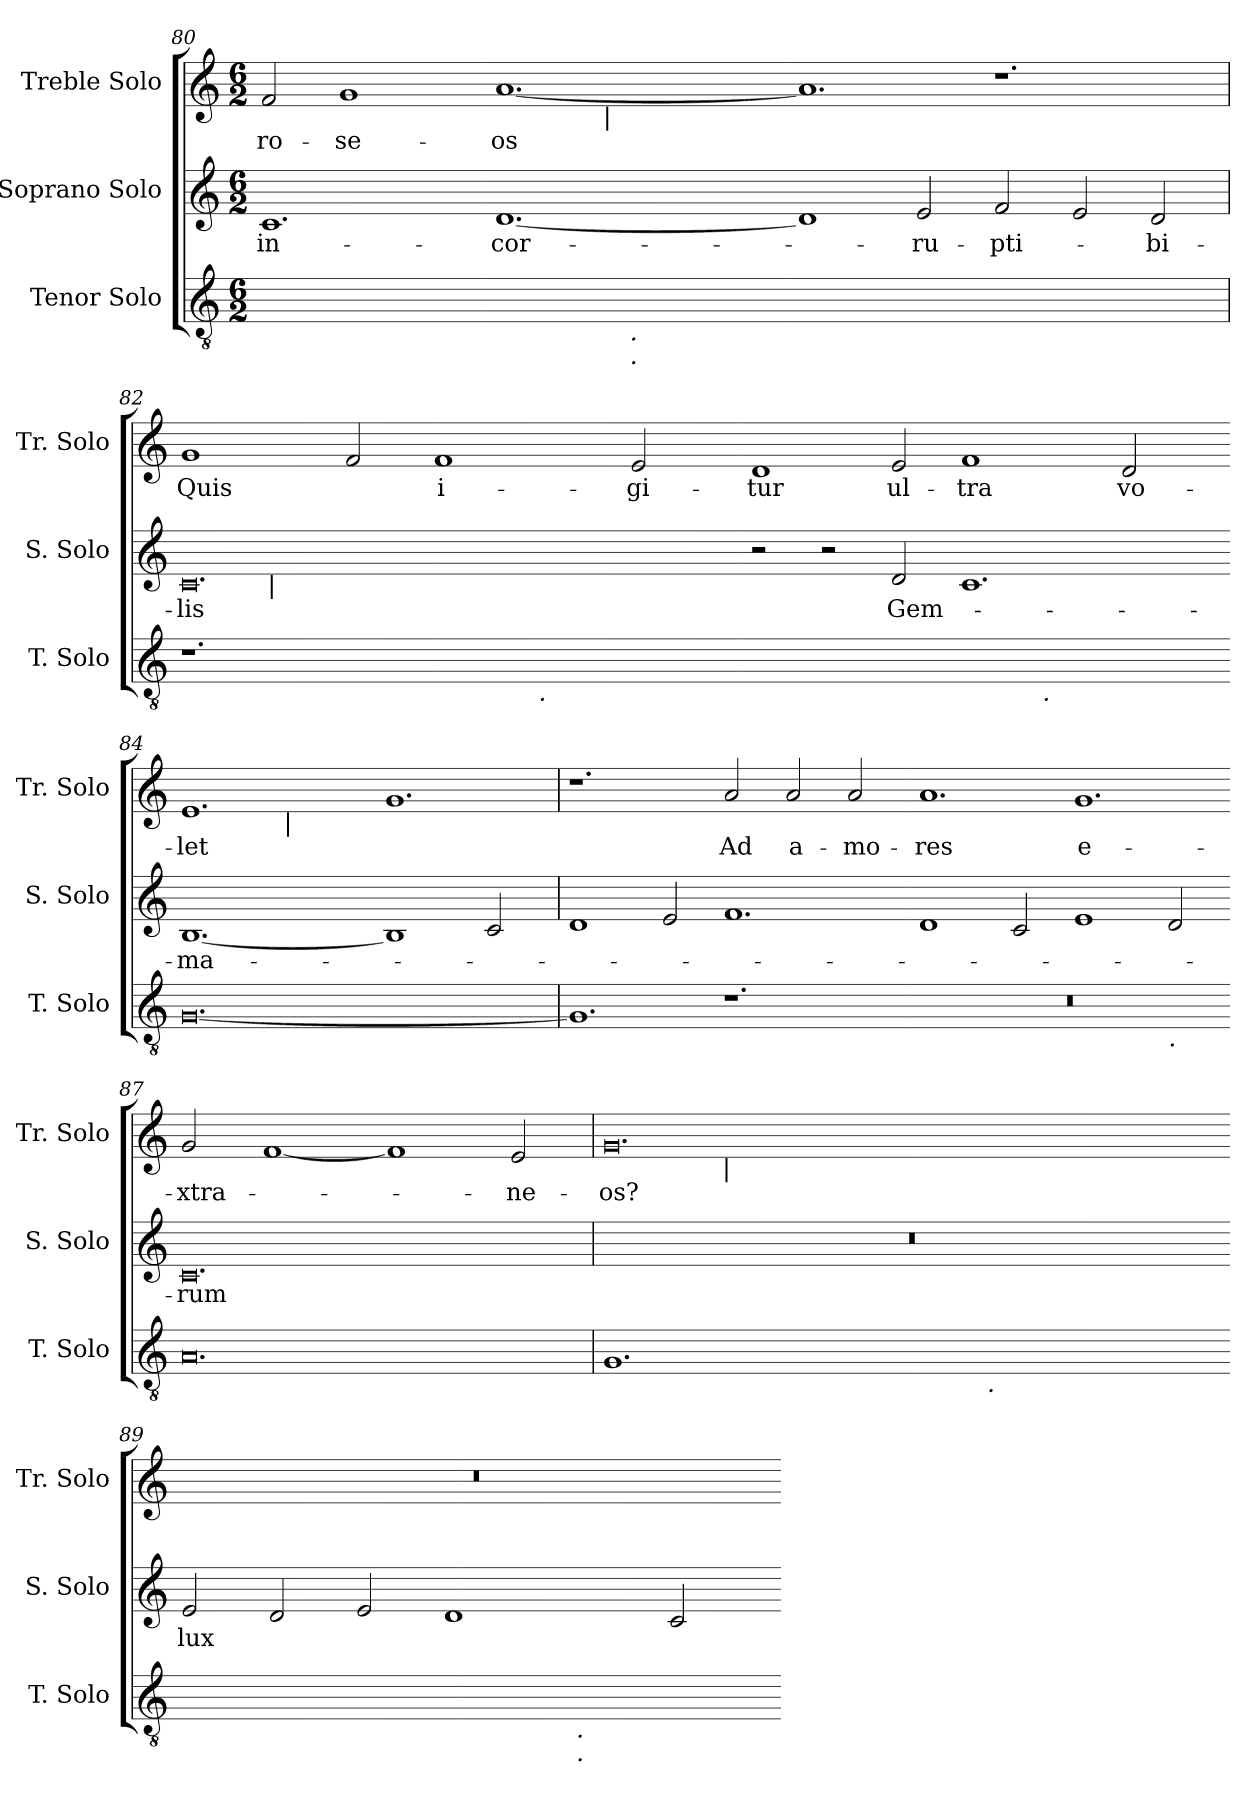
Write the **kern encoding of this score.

**kern	**kern	**text	**kern	**text
*part3	*part2	*part2	*part1	*part1
*staff3	*staff2	*staff2	*staff1	*staff1
*I"Tenor Solo	*I"Soprano Solo	*	*I"Treble Solo	*
*I'T. Solo	*I'S. Solo	*	*I'Tr. Solo	*
*clefGv2	*clefG2	*	*clefG2	*
*ITrd7c12	*	*	*	*
*k[]	*k[]	*	*k[]	*
*C:	*C:	*	*C:	*
*M6/2	*M6/2	*	*M6/2	*
=80	=80	=80	=80	=80
!	!	!LO:LY:b:color=#000000	!	!
!	!	!	!	!LO:LY:b:color=#000000
*^	*	*	*^	*
1.EEiyy]	1ryy	1.ci	in-	2fi/	1ryy	ro-
!	!	!	!	!	!	!LO:LY:b:color=#000000
.	.	.	.	1gi	.	-se-
.	2ryy	.	.	.	2ryy	.
!	!	!	!LO:LY:b:color=#000000	!	!	!
!	!	!	!	!	!	!LO:LY:b:color=#000000
[<1.DDiyy	4ryy	[<1.di	-cor-	[<1.ai	4ryy	-os
.	8ryy	.	.	.	8ryy	.
.	16ryy	.	.	.	32ryy	.
.	.	.	.	.	128ryy	.
.	.	.	.	.	512ryy	.
!	!	!	!	!	!LO:TX:b:i:t=|	!
.	.	.	.	.	1ryy	.
.	32ryy	.	.	.	.	.
.	1024ryy	.	.	.	.	.
!	!LO:TX:b:i:t=.	!	!	!	!	!
!	!LO:TX:b:i:t=.	!	!	!	!	!
.	1ryy	.	.	.	.	.
.	.	.	.	.	16ryy	.
.	64ryy	.	.	.	.	.
.	.	.	.	.	64ryy	.
.	128...ryy	.	.	.	.	.
.	.	.	.	.	256.ryy	.
*v	*v	*	*	*v	*v	*
=81-	=81-	=81-	=81-	=81-
0.DDiyy]	1di]	.	1.ai]	.
!	!	!LO:LY:b:color=#000000	!	!
.	2ei/	-ru-	.	.
!	!	!LO:LY:b:color=#000000	!	!
.	2fi/	-pti-	1.r	.
.	2ei/	.	.	.
!	!	!LO:LY:b:color=#000000	!	!
.	2di/	-bi-	.	.
=82	=82	=82	=82	=82
!	!	!LO:LY:b:color=#000000	!	!
!	!	!	!	!LO:LY:b:color=#000000
*^	*^	*	*	*
1.r	1ryy	0.ci	4ryy	-lis	1gi	Quis
.	.	.	8ryy	.	.	.
.	.	.	64ryy	.	.	.
.	.	.	1024ryy	.	.	.
!	!	!	!LO:TX:b:i:t=|	!	!	!
.	.	.	1ryy	.	.	.
.	2ryy	.	.	.	2fi/	.
.	.	.	1ryy	.	.	.
!	!	!	!	!	!	!LO:LY:b:color=#000000
[<1.FFiyy	4ryy	.	.	.	1fi	i-
.	8ryy	.	.	.	.	.
.	16ryy	.	.	.	.	.
.	128ryy	.	.	.	.	.
.	512.ryy	.	.	.	.	.
!	!LO:TX:b:i:t=.	!	!	!	!	!
.	1ryy	.	.	.	.	.
.	.	.	2ryy	.	.	.
!	!	!	!	!	!	!LO:LY:b:color=#000000
.	.	.	.	.	2ei/	-gi-
.	.	.	16ryy	.	.	.
.	32ryy	.	.	.	.	.
.	.	.	32ryy	.	.	.
.	64ryy	.	.	.	.	.
.	.	.	128...ryy	.	.	.
.	256ryy	.	.	.	.	.
.	1024ryy	.	.	.	.	.
*	*	*v	*v	*	*	*
=83-	=83-	=83-	=83-	=83-	=83-
*	*	*^	*	*	*
!	!	!	!	!	!	!LO:LY:b:color=#000000
*	*	*v	*v	*	*	*
0.FFiyy]	1ryy	2r	.	1di	-tur
.	.	2r	.	.	.
!	!	!	!LO:LY:b:color=#000000	!	!
!	!	!	!	!	!LO:LY:b:color=#000000
.	2ryy	2di/	Gem-	2ei/	ul-
!	!	!	!	!	!LO:LY:b:color=#000000
.	4ryy	1.ci	.	1fi	-tra
.	8ryy	.	.	.	.
.	256.ryy	.	.	.	.
!	!LO:TX:b:i:t=.	!	!	!	!
.	1ryy	.	.	.	.
!	!	!	!	!	!LO:LY:b:color=#000000
.	.	.	.	2di/	vo-
.	16ryy	.	.	.	.
.	32ryy	.	.	.	.
.	64ryy	.	.	.	.
.	128ryy	.	.	.	.
.	512ryy	.	.	.	.
*v	*v	*	*	*	*
=84-	=84-	=84-	=84-	=84-
*^	*	*	*	*
!	!	!	!LO:LY:b:color=#000000	!	!
*v	*v	*	*	*	*
*^	*	*	*	*
!	!	!	!	!	!LO:LY:b:color=#000000
*v	*v	*	*	*^	*
[<0.GGi	[<1.Bi	-ma-	1.ei	4ryy	-let
.	.	.	.	8ryy	.
.	.	.	.	16ryy	.
.	.	.	.	32ryy	.
.	.	.	.	128ryy	.
.	.	.	.	512ryy	.
!	!	!	!	!LO:TX:b:i:t=|	!
.	.	.	.	1ryy	.
.	.	.	.	1ryy	.
.	1Bi]	.	1.gi	.	.
.	.	.	.	2ryy	.
.	2ci/	.	.	.	.
.	.	.	.	64ryy	.
.	.	.	.	256.ryy	.
*	*	*	*v	*v	*
!!LO:LB:g=z
=85	=85	=85	=85	=85
1.GGi]	1di	.	1.r	.
.	2ei/	.	.	.
!	!	!	!	!LO:LY:b:color=#000000
1.r	1.fi	.	2ai/	Ad
!	!	!	!	!LO:LY:b:color=#000000
.	.	.	2ai/	a-
!	!	!	!	!LO:LY:b:color=#000000
.	.	.	2ai/	-mo-
=86-	=86-	=86-	=86-	=86-
!LO:N:vis=1	!	!	!	!
!LO:TX:b:i:t=.	!	!	!	!
!	!	!	!	!LO:LY:b:color=#000000
*^	*	*	*	*
0.r	1ryy	1di	.	1.ai	-res
.	1.ryy	2ci/	.	.	.
!	!	!	!	!	!LO:LY:b:color=#000000
.	.	1ei	.	1.gi	e-
!	!LO:TX:b:i:t=.	!	!	!	!
.	2ryy	2di/	.	.	.
*v	*v	*	*	*	*
=87-	=87-	=87-	=87-	=87-
*^	*	*	*	*
!	!	!	!LO:LY:b:color=#000000	!	!
*v	*v	*	*	*	*
*^	*	*	*	*
!	!	!	!	!	!LO:LY:b:color=#000000
*v	*v	*	*	*	*
0.AAi	0.ci	-rum	2gi/	-xtra-
.	.	.	[<1fi	.
.	.	.	1fi]	.
!	!	!	!	!LO:LY:b:color=#000000
.	.	.	2ei/	-ne-
=88	=88	=88	=88	=88
!	!LO:N:vis=1	!	!	!
!	!	!	!	!LO:LY:b:color=#000000
*^	*	*	*^	*
1.GGi	1ryy	0.r	.	0.gi	2ryy	-os?
.	.	.	.	.	8ryy	.
.	.	.	.	.	1024ryy	.
!	!	!	!	!	!LO:TX:b:i:t=|	!
.	.	.	.	.	1ryy	.
.	1ryy	.	.	.	.	.
[<1.CCiyy	.	.	.	.	.	.
.	.	.	.	.	1ryy	.
.	64ryy	.	.	.	.	.
!	!LO:TX:b:i:t=.	!	!	!	!	!
.	2ryy	.	.	.	.	.
.	4ryy	.	.	.	.	.
.	.	.	.	.	4ryy	.
.	8...ryy	.	.	.	.	.
.	.	.	.	.	16ryy	.
.	.	.	.	.	32ryy	.
.	.	.	.	.	64ryy	.
.	.	.	.	.	128...ryy	.
*	*	*	*	*v	*v	*
=89-	=89-	=89-	=89-	=89-	=89-
*	*	*	*	*^	*
!	!	!	!LO:LY:b:color=#000000	!LO:N:vis=1	!	!
*	*	*	*	*v	*v	*
1.CCiyy]	1ryy	2ei/	lux	0.r	.
.	.	2di/	.	.	.
.	2ryy	2ei/	.	.	.
[<1.DDiyy	4ryy	1di	.	.	.
.	8ryy	.	.	.	.
.	32ryy	.	.	.	.
.	64ryy	.	.	.	.
.	128ryy	.	.	.	.
.	512.ryy	.	.	.	.
!	!LO:TX:b:i:t=.	!	!	!	!
!	!LO:TX:b:i:t=.	!	!	!	!
.	1ryy	.	.	.	.
.	.	2ci/	.	.	.
.	16ryy	.	.	.	.
.	256ryy	.	.	.	.
.	1024ryy	.	.	.	.
*v	*v	*	*	*	*
=-	=-	=-	=-	=-
*-	*-	*-	*-	*-
